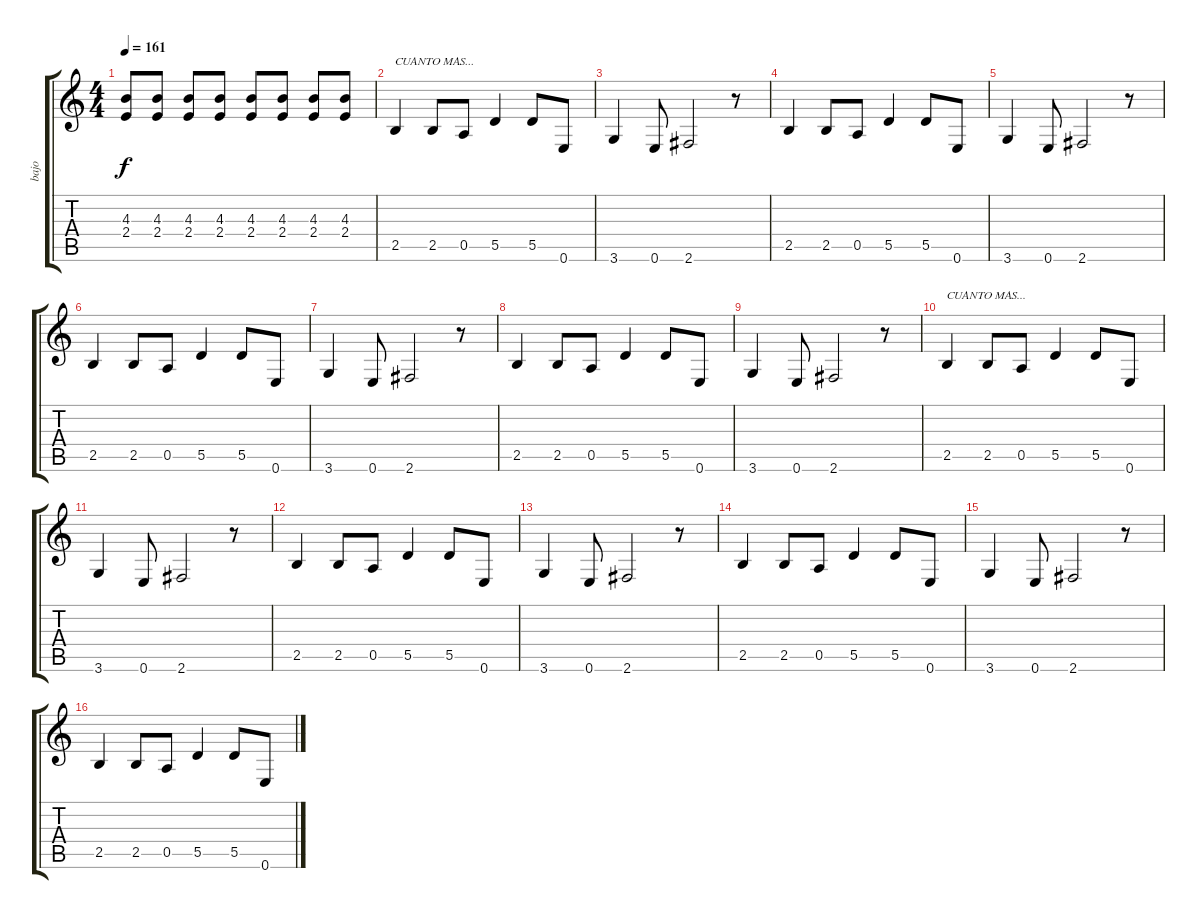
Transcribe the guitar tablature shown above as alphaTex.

\track ("bajo" "bajo") {instrument electricbasspick}
\staff {score tabs}
\tuning (E4 B3 G3 D3 A2 E2) {hide}
\ts (4 4)
\tempo 161
\clef g2
\ks c
(4.3 2.4).8{dy f} (4.3 2.4).8 (4.3 2.4).8 (4.3 2.4).8 (4.3 2.4).8 (4.3 2.4).8 (4.3 2.4).8 (4.3 2.4).8 |
2.5.4{txt "CUANTO MAS..."} 2.5.8 0.5.8 5.5.4 5.5.8 0.6.8 |
3.6.4 0.6.8 2.6.2 r.8 |
2.5.4 2.5.8 0.5.8 5.5.4 5.5.8 0.6.8 |
3.6.4 0.6.8 2.6.2 r.8 |
2.5.4 2.5.8 0.5.8 5.5.4 5.5.8 0.6.8 |
3.6.4 0.6.8 2.6.2 r.8 |
2.5.4 2.5.8 0.5.8 5.5.4 5.5.8 0.6.8 |
3.6.4 0.6.8 2.6.2 r.8 |
2.5.4{txt "CUANTO MAS..."} 2.5.8 0.5.8 5.5.4 5.5.8 0.6.8 |
3.6.4 0.6.8 2.6.2 r.8 |
2.5.4 2.5.8 0.5.8 5.5.4 5.5.8 0.6.8 |
3.6.4 0.6.8 2.6.2 r.8 |
2.5.4 2.5.8 0.5.8 5.5.4 5.5.8 0.6.8 |
3.6.4 0.6.8 2.6.2 r.8 |
2.5.4 2.5.8 0.5.8 5.5.4 5.5.8 0.6.8
